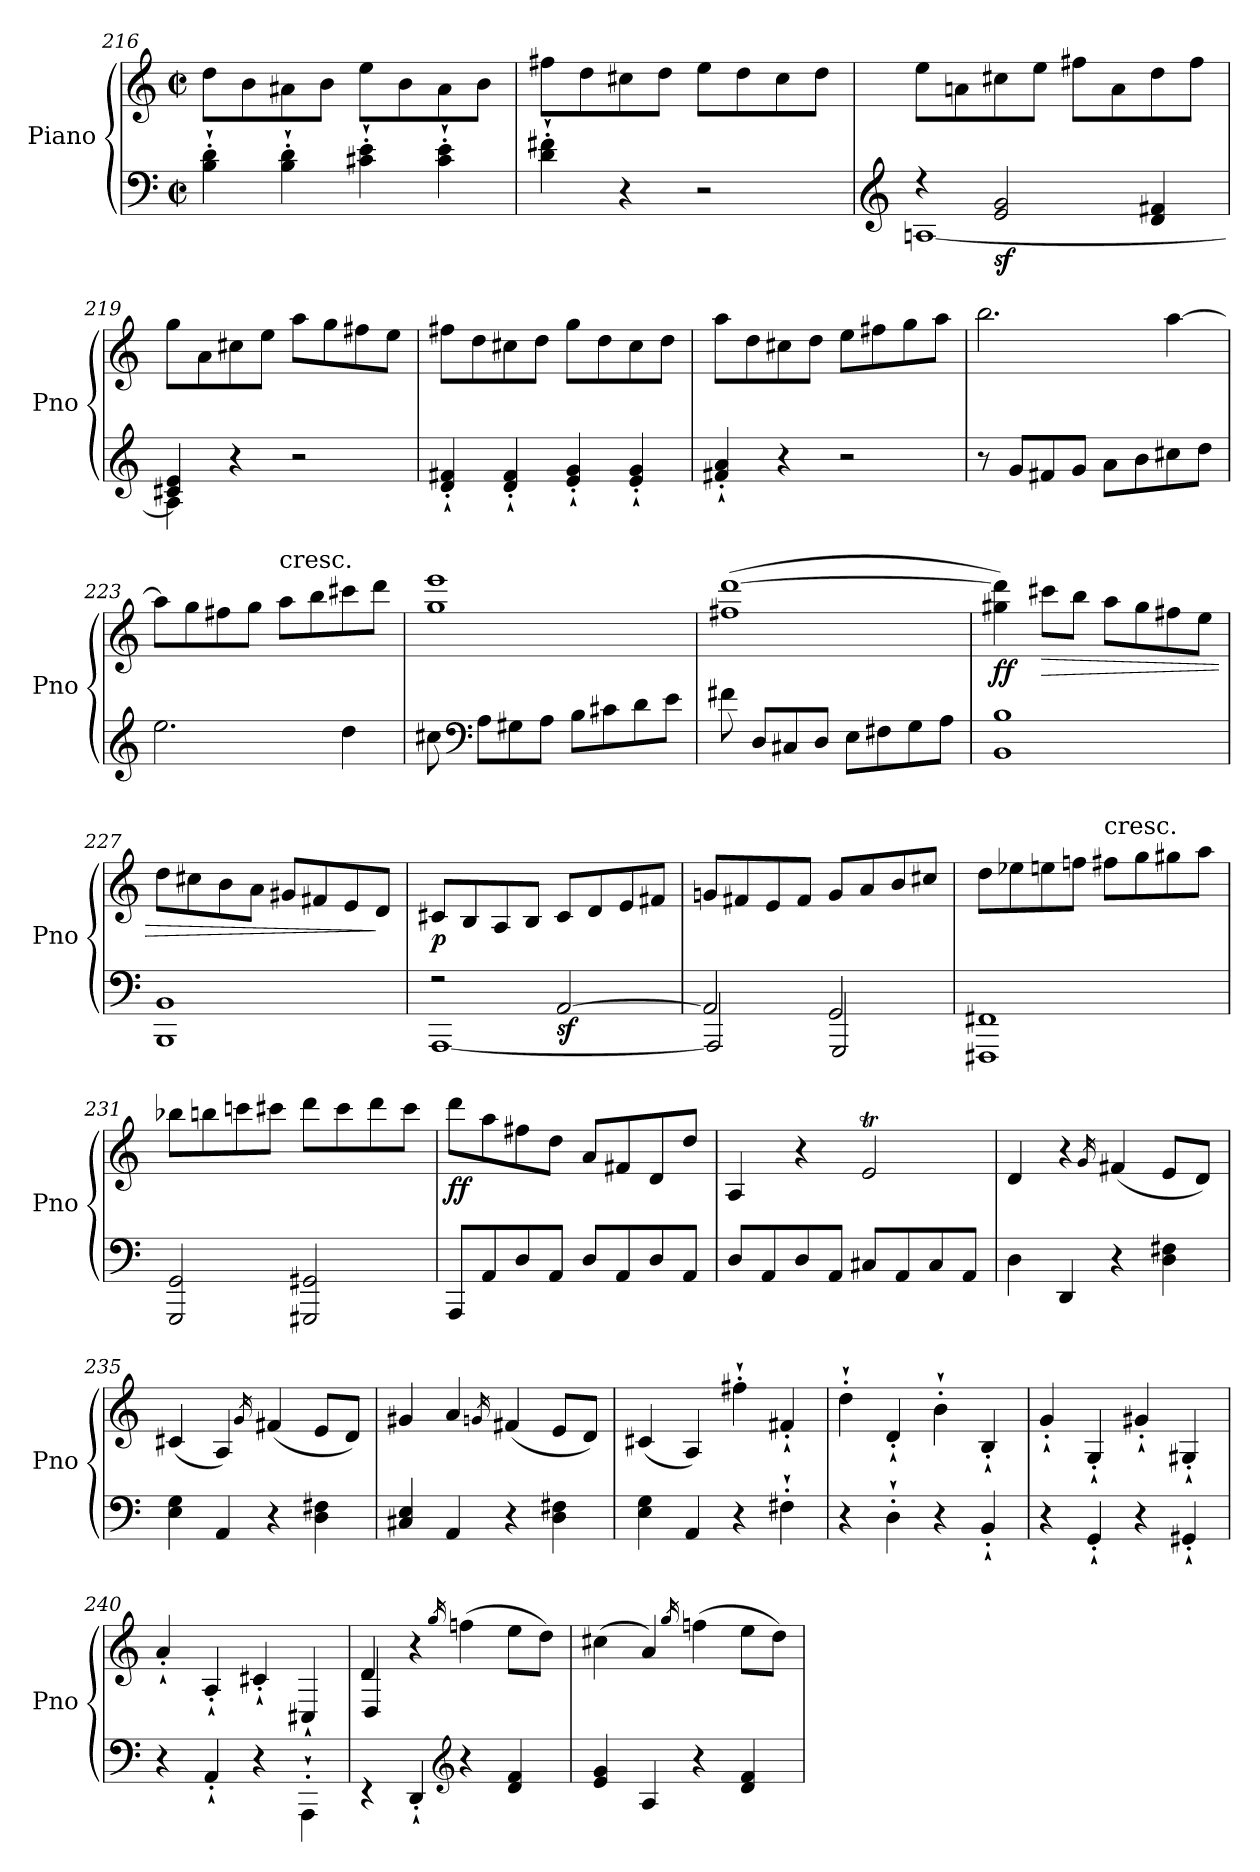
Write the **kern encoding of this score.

**kern	**kern	**dynam
*part1	*part1	*part1
*staff2	*staff1	*staff1/2
*I"Piano	*	*
*I'Pno	*	*
*clefF4	*clefG2	*
*k[]	*k[]	*
*C:	*C:	*
*M2/2	*M2/2	*
*met(c|)	*met(c|)	*
=216	=216	=216
4B\'` 4d\'`	8dd\L	.
.	8b\	.
4B\'` 4d\'`	8a#X\	.
.	8b\J	.
4c#X\'` 4e\'`	8ee\L	.
.	8b\	.
4c#\'` 4e\'`	8a#\	.
.	8b\J	.
=217	=217	=217
4d\'` 4f#X\'`	8ff#\L	.
.	8dd\	.
4r	8cc#\	.
.	8dd\J	.
2r	8ee\L	.
.	8dd\	.
.	8cc#\	.
.	8dd\J	.
=218	=218	=218
*clefG2	*	*
*^	*	*
4r	[1An	8ee\L	.
.	.	8an\	.
!	!	!	!LO:DY:b=2
2e/ 2g/	.	8cc#\	sf
.	.	8ee\J	.
.	.	8ff#\L	.
.	.	8a\	.
4d/ 4f#X/	.	8dd\	.
.	.	8ff#\J	.
=219	=219	=219	=219
4c#X/ 4e/	4A\]	8gg\L	.
.	.	8a\	.
4r	2.ryy	8cc#\	.
.	.	8ee\J	.
2r	.	8aa\L	.
.	.	8gg\	.
.	.	8ff#\	.
.	.	8ee\J	.
*v	*v	*	*
!!LO:LB:g=z
=220	=220	=220
4d/'` 4f#X/'`	8ff#\L	.
.	8dd\	.
4d/'` 4f#/'`	8cc#\	.
.	8dd\J	.
4e/'` 4g/'`	8gg\L	.
.	8dd\	.
4e/'` 4g/'`	8cc#\	.
.	8dd\J	.
=221	=221	=221
4f#X/'` 4a/'`	8aa\L	.
.	8dd\	.
4r	8cc#\	.
.	8dd\J	.
2r	8ee\L	.
.	8ff#\	.
.	8gg\	.
.	8aa\J	.
=222	=222	=222
8r	2.bb\	.
8g/L	.	.
8f#X/	.	.
8g/J	.	.
8a\L	.	.
8b\	.	.
8cc#X\	[4aa\	.
8dd\J	.	.
=223	=223	=223
2.ee\	8aa\L]	.
.	8gg\	.
.	8ff#\	.
.	8gg\J	.
!	!LO:TX:a:t=cresc.	!
.	8aa\L	.
.	8bb\	.
4dd\	8ccc#\	.
.	8ddd\J	.
!!LO:LB:g=z
=224	=224	=224
8cc#X\	1gg 1eee	.
*clefF4	*	*
8A\L	.	.
8G#X\	.	.
8A\J	.	.
8B\L	.	.
8c#X\	.	.
8d\	.	.
8e\J	.	.
=225	=225	=225
8f#X\	(<1ff# [1ddd	.
8D/L	.	.
8C#X/	.	.
8D/J	.	.
8E\L	.	.
8F#X\	.	.
8G\	.	.
8A\J	.	.
=226	=226	=226
!	!	!LO:DY:b
1BB 1B	4gg#X\ 4ddd\])	ff
!	!	!LO:HP:b
.	8ccc#\L	>
.	8bb\J	.
.	8aa\L	.
.	8gg#\	.
.	8ff#\	.
.	8ee\J	.
=227	=227	=227
1BBB 1BB	8dd\L	.
.	8cc#\	.
.	8b\	.
.	8a\J	.
.	8g#X/L	.
.	8f#/	.
.	8e/	.
.	8d/J	]
!!LO:PB:g=z
=228	=228	=228
*^	*	*
!	!	!	!LO:DY:b
2r	[1AAA	8c#/L	p
.	.	8B/	.
.	.	8A/	.
.	.	8B/J	.
!	!	!	!LO:DY:b=2
[2AA/	.	8c#/L	sf
.	.	8d/	.
.	.	8e/	.
.	.	8f#/J	.
=229	=229	=229	=229
2AA/]	2AAA/]	8gn/L	.
.	.	8f#/	.
.	.	8e/	.
.	.	8f#/J	.
2GG/	2GGG/	8g/L	.
.	.	8a/	.
.	.	8b/	.
.	.	8cc#/J	.
*v	*v	*	*
=230	=230	=230
1FFF#X 1FF#X	8dd\L	.
.	8ee-X\	.
.	8een\	.
.	8ffn\J	.
!	!LO:TX:a:t=cresc.	!
.	8ff#X\L	.
.	8gg\	.
.	8gg#X\	.
.	8aa\J	.
=231	=231	=231
2GGG/ 2GG/	8bb-X\L	.
.	8bbn\	.
.	8cccn\	.
.	8ccc#X\J	.
2GGG#X/ 2GG#X/	8ddd\L	.
.	8ccc#\	.
.	8ddd\	.
.	8ccc#\J	.
!!LO:LB:g=z
=232	=232	=232
!	!	!LO:DY:b
8AAA/L	8ddd\L	ff
8AA/	8aa\	.
8D/	8ff#\	.
8AA/J	8dd\J	.
8D/L	8a/L	.
8AA/	8f#/	.
8D/	8d/	.
8AA/J	8dd/J	.
=233	=233	=233
8D/L	4A/	.
8AA/	.	.
8D/	4r	.
8AA/J	.	.
8C#X/L	2et/	.
8AA/	.	.
8C#/	.	.
8AA/J	.	.
=234	=234	=234
4D\	4d/	.
4DD/	4r	.
.	16qg/	.
4r	(<4f#/	.
4D\ 4F#X\	8e/L	.
.	8d/J)	.
=235	=235	=235
4E\ 4G\	(<4c#/	.
4AA/	4A/)	.
.	16qg/	.
4r	(<4f#/	.
4D\ 4F#X\	8e/L	.
.	8d/J)	.
=236	=236	=236
4C#X/ 4E/	4g#X/	.
4AA/	4a/	.
.	16qgn/	.
4r	(<4f#/	.
4D\ 4F#X\	8e/L	.
.	8d/J)	.
!!LO:LB:g=z
=237	=237	=237
4E\ 4G\	(<4c#/	.
4AA/	4A/)	.
4r	4ff#'`\	.
4F#X'`\	4f#'`/	.
=238	=238	=238
4r	4dd'`\	.
4D'`\	4d'`/	.
4r	4b'`\	.
4BB'`/	4B'`/	.
=239	=239	=239
4r	4g'`/	.
4GG'`/	4G'`/	.
4r	4g#X'`/	.
4GG#X'`/	4G#X'`/	.
=240	=240	=240
4r	4a'`/	.
4AA'`/	4A'`/	.
4r	4c#'`/	.
4AAA'`\	4C#`/	.
=241	=241	=241
*	*^	*
4rEE	4d/	4D/	.
4DD'`/	4r	2.ryy	.
*clefG2	*	*	*
.	16qgg/	.	.
4r	(<4ffn\	.	.
4d/ 4f/	8ee\L	.	.
.	8dd\J)	.	.
*	*v	*v	*
=242	=242	=242
4e/ 4g/	(>4cc#\	.
4A/	4a/)	.
.	16qgg/	.
4r	(>4ffn\	.
4d/ 4f/	8ee\L	.
.	8dd\J)	.
=	=	=
*-	*-	*-
